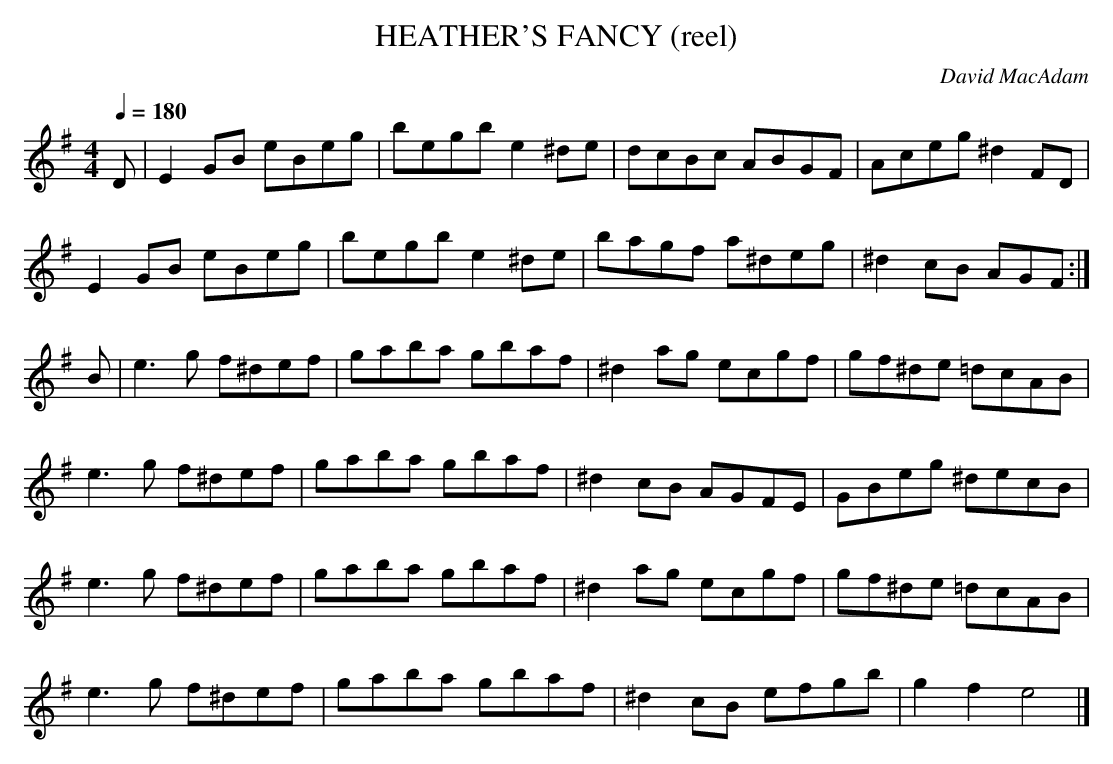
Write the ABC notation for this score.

X:1
T:HEATHER'S FANCY (reel)
C:David MacAdam
Q:1/4=180
L:1/8
M:4/4
K:Em
D | E2 GB eBeg|begb e2 ^de|dcBc ABGF|Aceg ^d2 FD|
E2 GB eBeg | begb e2 ^de | bagf a^deg | ^d2 cB AGF :|
B | e3 g f^def | gaba gbaf | ^d2 ag ecgf | gf^de =dcAB |
e3 g f^def | gaba gbaf | ^d2 cB AGFE| GBeg ^decB |
e3 g f^def | gaba gbaf | ^d2 ag ecgf | gf^de =dcAB |
e3 g f^def | gaba gbaf | ^d2 cB efgb | g2 f2 e4 |]
